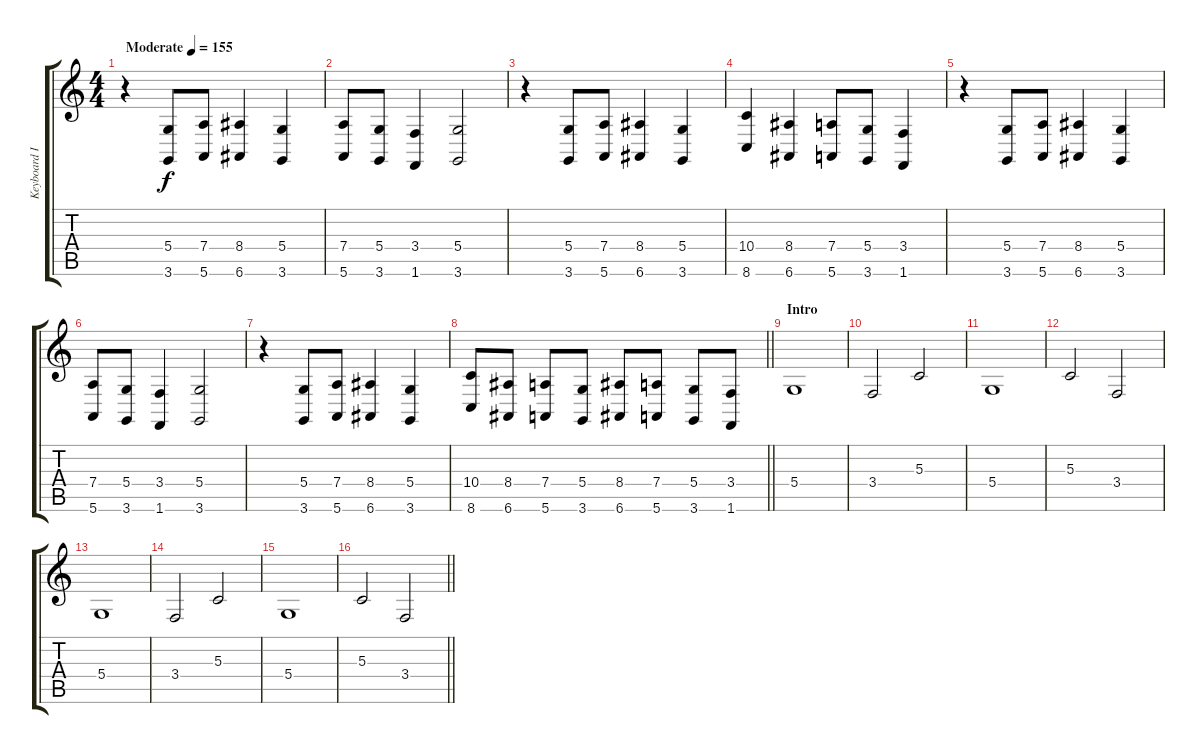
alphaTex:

\track ("Keyboard I" "Keyboard I") {instrument churchorgan}
\staff {score tabs}
\tuning (E4 B3 G3 D3 A2 E2) {hide}
\ts (4 4)
\tempo (155 "Moderate")
\clef g2
\ks c
r.4{dy f instrument churchorgan} (5.4 3.6).8 (7.4 5.6).8 (8.4 6.6).4 (5.4 3.6).4 |
(7.4 5.6).8 (5.4 3.6).8 (3.4 1.6).4 (5.4 3.6).2 |
r.4 (5.4 3.6).8 (7.4 5.6).8 (8.4 6.6).4 (5.4 3.6).4 |
(10.4 8.6).4 (8.4 6.6).4 (7.4 5.6).8 (5.4 3.6).8 (3.4 1.6).4 |
r.4 (5.4 3.6).8 (7.4 5.6).8 (8.4 6.6).4 (5.4 3.6).4 |
(7.4 5.6).8 (5.4 3.6).8 (3.4 1.6).4 (5.4 3.6).2 |
r.4 (5.4 3.6).8 (7.4 5.6).8 (8.4 6.6).4 (5.4 3.6).4 |
\barLineRight lightlight
(10.4 8.6).8 (8.4 6.6).8 (7.4 5.6).8 (5.4 3.6).8 (8.4 6.6).8 (7.4 5.6).8 (5.4 3.6).8 (3.4 1.6).8 |
\section ("" "Intro")
5.4.1 |
3.4.2 5.3.2 |
5.4.1 |
5.3.2 3.4.2 |
5.4.1 |
3.4.2 5.3.2 |
5.4.1 |
\barLineRight lightlight
5.3.2 3.4.2
